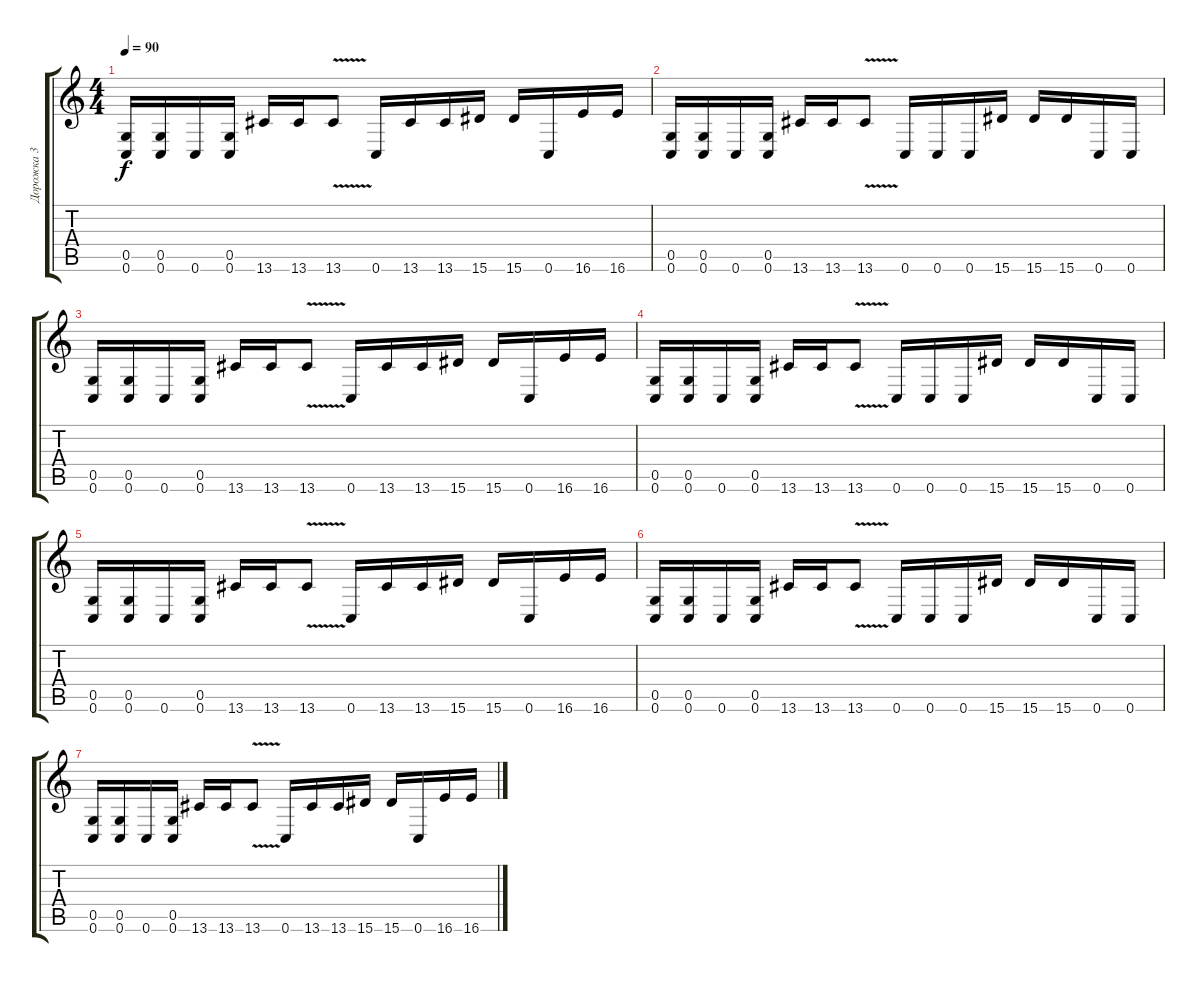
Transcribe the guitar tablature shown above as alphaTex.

\track ("Дорожка 3" "Дорожка 3") {instrument distortionguitar}
\staff {score tabs}
\tuning (D4 A3 F3 C3 G2 C2) {hide}
\ts (4 4)
\tempo 90
\clef g2
\ks c
(0.5 0.6).16{dy f} (0.5 0.6).16 0.6.16 (0.5 0.6).16 13.6.16 13.6.16 13.6{v}.8 0.6.16 13.6.16 13.6.16 15.6.16 15.6.16 0.6.16 16.6.16 16.6.16 |
(0.5 0.6).16 (0.5 0.6).16 0.6.16 (0.5 0.6).16 13.6.16 13.6.16 13.6{v}.8 0.6.16 0.6.16 0.6.16 15.6.16 15.6.16 15.6.16 0.6.16 0.6.16 |
(0.5 0.6).16 (0.5 0.6).16 0.6.16 (0.5 0.6).16 13.6.16 13.6.16 13.6{v}.8 0.6.16 13.6.16 13.6.16 15.6.16 15.6.16 0.6.16 16.6.16 16.6.16 |
(0.5 0.6).16 (0.5 0.6).16 0.6.16 (0.5 0.6).16 13.6.16 13.6.16 13.6{v}.8 0.6.16 0.6.16 0.6.16 15.6.16 15.6.16 15.6.16 0.6.16 0.6.16 |
(0.5 0.6).16 (0.5 0.6).16 0.6.16 (0.5 0.6).16 13.6.16 13.6.16 13.6{v}.8 0.6.16 13.6.16 13.6.16 15.6.16 15.6.16 0.6.16 16.6.16 16.6.16 |
(0.5 0.6).16 (0.5 0.6).16 0.6.16 (0.5 0.6).16 13.6.16 13.6.16 13.6{v}.8 0.6.16 0.6.16 0.6.16 15.6.16 15.6.16 15.6.16 0.6.16 0.6.16 |
(0.5 0.6).16 (0.5 0.6).16 0.6.16 (0.5 0.6).16 13.6.16 13.6.16 13.6{v}.8 0.6.16 13.6.16 13.6.16 15.6.16 15.6.16 0.6.16 16.6.16 16.6.16
